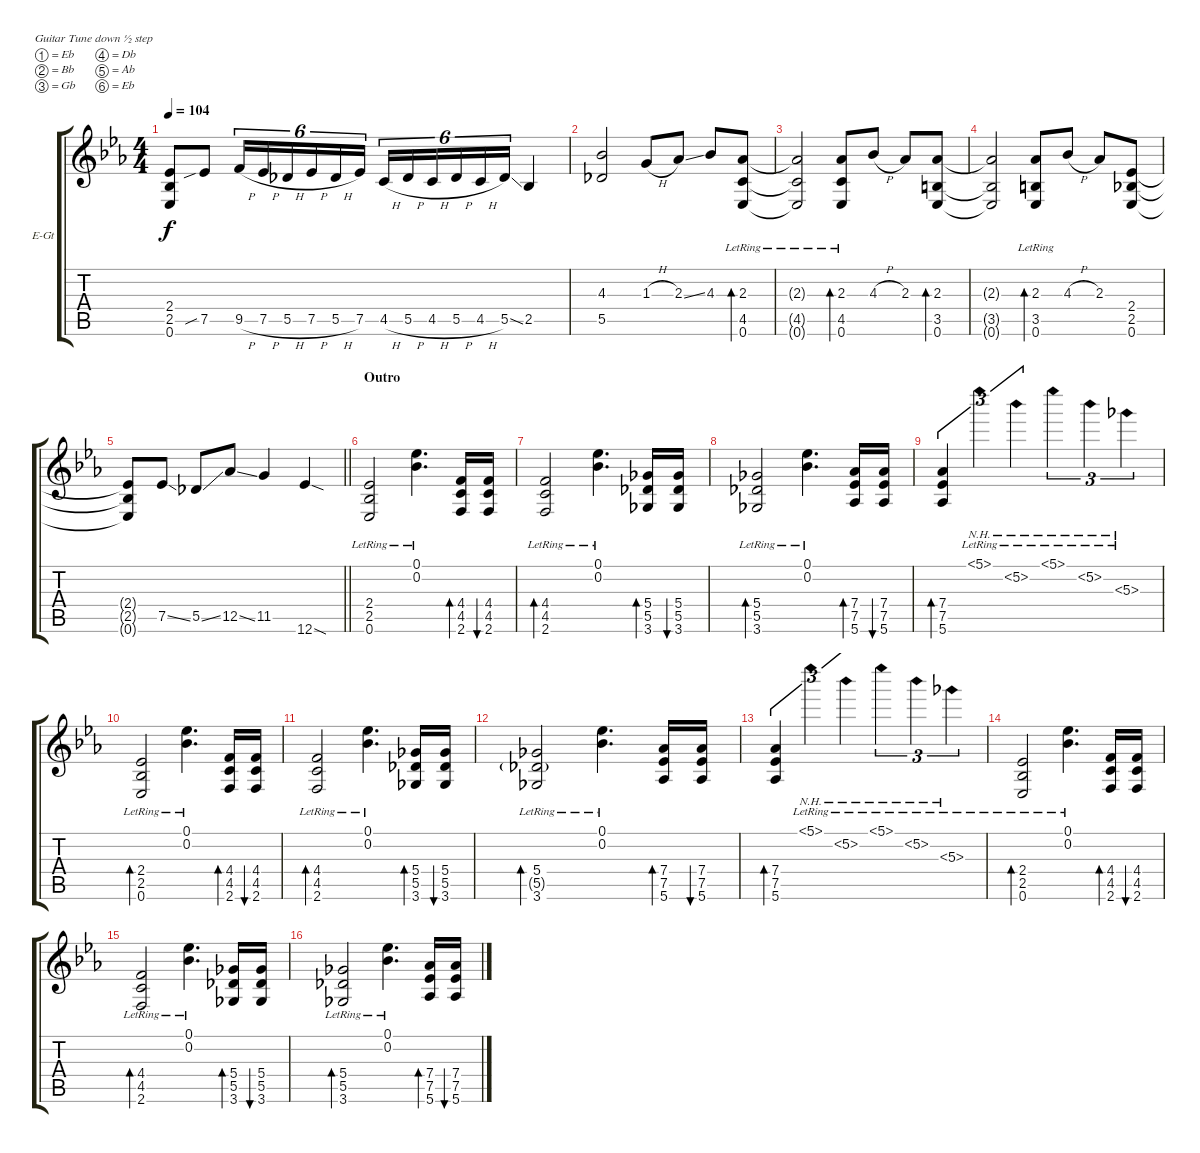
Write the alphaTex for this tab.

\bracketExtendMode groupsimilarinstruments
\firstSystemTrackNameOrientation horizontal
\otherSystemsTrackNameOrientation horizontal
\track ("Guitar" "E-Gt") {instrument electricguitarclean}
\staff {score tabs}
\tuning (Eb4 Bb3 Gb3 Db3 Ab2 Eb2)
\ts (4 4)
\tempo 104
\clef g2
\ks eb
(2.4{t} 2.5{t} 0.6{t}).8{dy f} 7.5{sib}.8 9.5{h}.16{tu (6 4)} 7.5{h}.16{tu (6 4)} 5.5{h}.16{tu (6 4)} 7.5{h}.16{tu (6 4)} 5.5{h}.16{tu (6 4)} 7.5.16{tu (6 4)} 4.5{h}.16{tu (6 4)} 5.5{h}.16{tu (6 4)} 4.5{h}.16{tu (6 4)} 5.5{h}.16{tu (6 4)} 4.5{h}.16{tu (6 4)} 5.5{ss}.16{tu (6 4)} 2.5.4 |
(4.3 5.5).2 1.3{h}.8 2.3{ss}.8 4.3.8 (2.3{lr} 4.5{lr} 0.6{lr}).8{bd 240} |
(2.3{lr t} 4.5{lr t} 0.6{lr t}).2 (2.3{lr} 4.5{lr} 0.6{lr}).8{bd 240} 4.3{h}.8 2.3.8 (2.3 3.5 0.6).8{bd 240} |
(2.3{t} 3.5{t} 0.6{t}).2 (2.3{lr} 3.5{lr} 0.6{lr}).8{bd 240} 4.3{h}.8 2.3.8 (2.4 2.5 0.6).8 |
\barLineRight lightlight
(2.4{t} 2.5{t} 0.6{t}).8 7.5{ss}.8 5.5{ss}.8 12.5{ss}.8 11.5.4 12.6{sod}.4 |
\section ("" "Outro")
(2.4{lr} 2.5{lr} 0.6{lr}).2 (0.1{lr} 0.2{lr}).4{d} (4.4 4.5 2.6).16{bd 30} (4.4 4.5 2.6).16{bu 30} |
(4.4{lr} 4.5{lr} 2.6{lr}).2{bd 30} (0.1{lr} 0.2{lr}).4{d} (5.4 5.5 3.6).16{bd 30} (5.4 5.5 3.6).16{bu 30} |
(5.4{lr} 5.5{lr} 3.6{lr}).2{bd 30} (0.1{lr} 0.2{lr}).4{d} (7.4 7.5 5.6).16{bd 30} (7.4 7.5 5.6).16{bu 30} |
(7.4 7.5 5.6).4{tu (3 2) bd 30} 5.1{nh lr}.4{tu (3 2)} 5.2{nh lr}.4{tu (3 2)} 5.1{nh lr}.4{tu (3 2)} 5.2{nh lr}.4{tu (3 2)} 5.3{nh lr}.4{tu (3 2)} |
(2.4{lr} 2.5{lr} 0.6{lr}).2{bd 30} (0.1{lr} 0.2{lr}).4{d} (4.4 4.5 2.6).16{bd 30} (4.4 4.5 2.6).16{bu 30} |
(4.4{lr} 4.5{lr} 2.6{lr}).2{bd 30} (0.1{lr} 0.2{lr}).4{d} (5.4 5.5 3.6).16{bd 30} (5.4 5.5 3.6).16{bu 30} |
(5.4{lr} 5.5{g lr} 3.6{lr}).2{bd 30} (0.1{lr} 0.2{lr}).4{d} (7.4 7.5 5.6).16{bd 30} (7.4 7.5 5.6).16{bu 30} |
(7.4 7.5 5.6).4{tu (3 2) bd 30} 5.1{nh lr}.4{tu (3 2)} 5.2{nh lr}.4{tu (3 2)} 5.1{nh lr}.4{tu (3 2)} 5.2{nh lr}.4{tu (3 2)} 5.3{nh lr}.4{tu (3 2)} |
(2.4{lr} 2.5{lr} 0.6{lr}).2{bd 30} (0.1{lr} 0.2{lr}).4{d} (4.4 4.5 2.6).16{bd 30} (4.4 4.5 2.6).16{bu 30} |
(4.4{lr} 4.5{lr} 2.6{lr}).2{bd 30} (0.1{lr} 0.2{lr}).4{d} (5.4 5.5 3.6).16{bd 30} (5.4 5.5 3.6).16{bu 30} |
(5.4{lr} 5.5{lr} 3.6{lr}).2{bd 30} (0.1{lr} 0.2{lr}).4{d} (7.4 7.5 5.6).16{bd 30} (7.4 7.5 5.6).16{bu 30}
